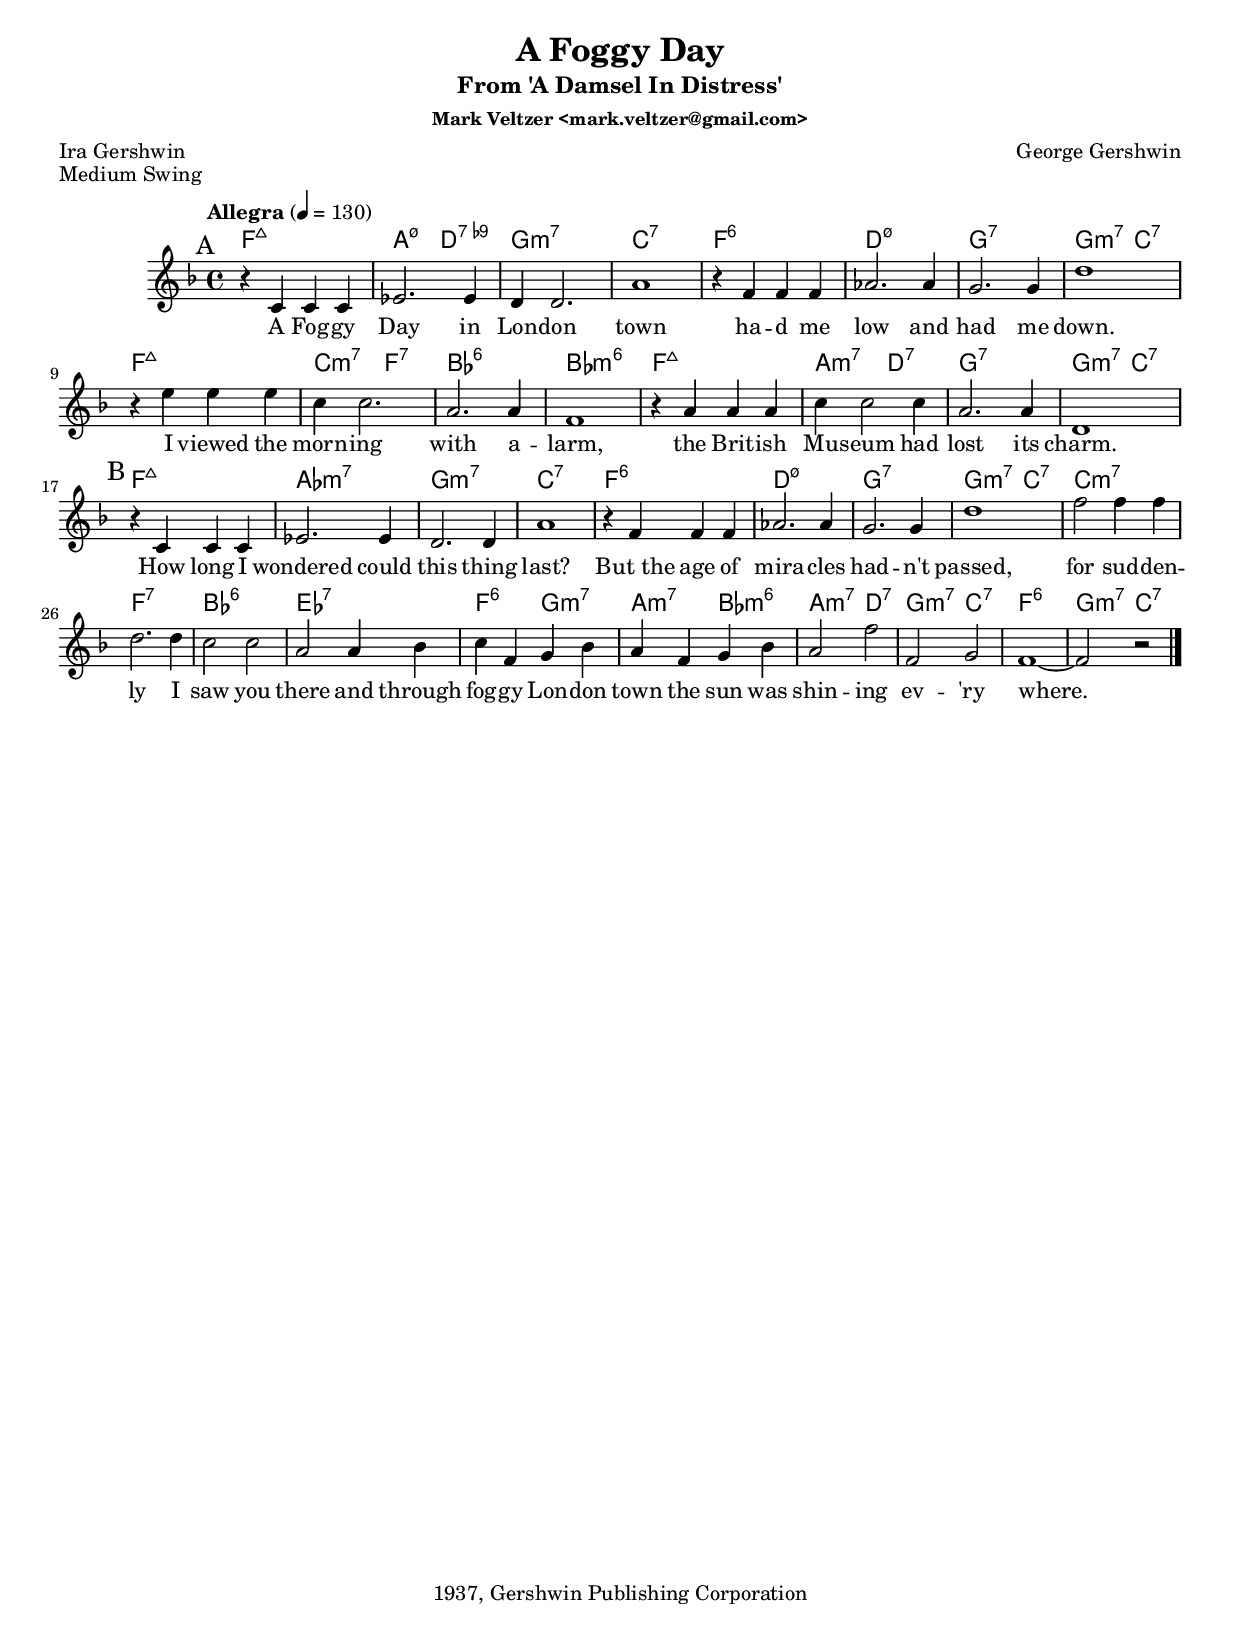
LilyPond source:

\include "src/include/common.lyi"
\header {
	title="A Foggy Day"
	subtitle="From 'A Damsel In Distress'"
	composer="George Gershwin"
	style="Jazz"
	piece="Medium Swing"
	remark="copied from the real book"
	poet="Ira Gershwin"
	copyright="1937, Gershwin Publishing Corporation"

	completion="5"
	uuid="87da6ece-a26e-11df-95d7-0019d11e5a41"
}
%{
	TODO:
%}

myChords=\chordmode {
	\set chordChanges = ##t

	\mark "A"
	f1:maj7 | a2:m7.5- d2:7.9- | g1:m7 | c1:7 |
	f1:6 | d1:m7.5- | g1:7 | g2:m7 c2:7 |
	f1:maj7 | c2:m7 f2:7 | bes1:6 | bes:m6 |
	f1:maj7 | a2:m7 d2:7 | g1:7 | g2:m7 c2:7 |
	\mark "B"
	f1:maj7 | aes:m7 | g1:m7 | c1:7 |
	f1:6 | d1:m7.5- | g1:7 | g2:m7 c2:7 |
	c1:m7 | f1:7 | bes1:6 | ees1:7 |
	f2:6 g2:m7 | a2:m7 bes2:m6 | a2:m7 d2:7 | g2:m7 c2:7 |
	f1:6 | g2:m7 c2:7 \bar "|."
}

myVoice={
	%% http://en.wikipedia.org/wiki/Tempo
	\tempo "Allegra" 4 = 130
	\time 4/4
	\key f \major

	r4 c'4 c'4 c'4 | ees'2. ees'4 | d'4 d'2. | a'1 |
	r4 f'4 f'4 f'4 | aes'2. aes'4 | g'2. g'4 | d''1 |
	r4 e''4 e''4 e''4 | c''4 c''2. | a'2. a'4 | f'1 |
	r4 a'4 a'4 a'4 | c''4 c''2 c''4 | a'2. a'4 | d'1 |

	r4 c'4 c'4 c'4 | ees'2. ees'4 | d'2. d'4 | a'1 |
	r4 f'4 f'4 f'4 | aes'2. aes'4 | g'2. g'4 | d''1 |
	f''2 f''4 f''4 | d''2. d''4 | c''2 c''2 | a'2 a'4 bes'4 |
	c''4 f'4 g'4 bes'4 | a'4 f'4 g'4 bes'4 | a'2 f''2 | f'2 g'2 |
	f'1 ~ | f'2 r2 |

}
myLyrics=\lyricmode {
	A Fog -- gy Day in Lon -- don town ha -- d me low and had me down.
	I viewed the morn -- ing with a -- larm, the Brit -- ish Mu -- seum had lost its charm.
	How long I wondered could this thing last? But_the age of mira -- cles had -- n't passed,
	for sud -- den -- ly I saw you there and through fog -- gy Lon -- don town the sun was shin -- ing ev -- 'ry where.
}
%% score for printing
\score {
	<<
		\new ChordNames="mychords" \myChords
		\new Voice="myvoice" \myVoice
		\new Lyrics \lyricsto "myvoice" \myLyrics
	>>
	\layout {
	}
}
%% score for midi
\score {
	\unfoldRepeats
	<<
		\new ChordNames="mychords" \myChords
		\new Voice="myvoice" \myVoice
	>>
	\midi {
	}
}
